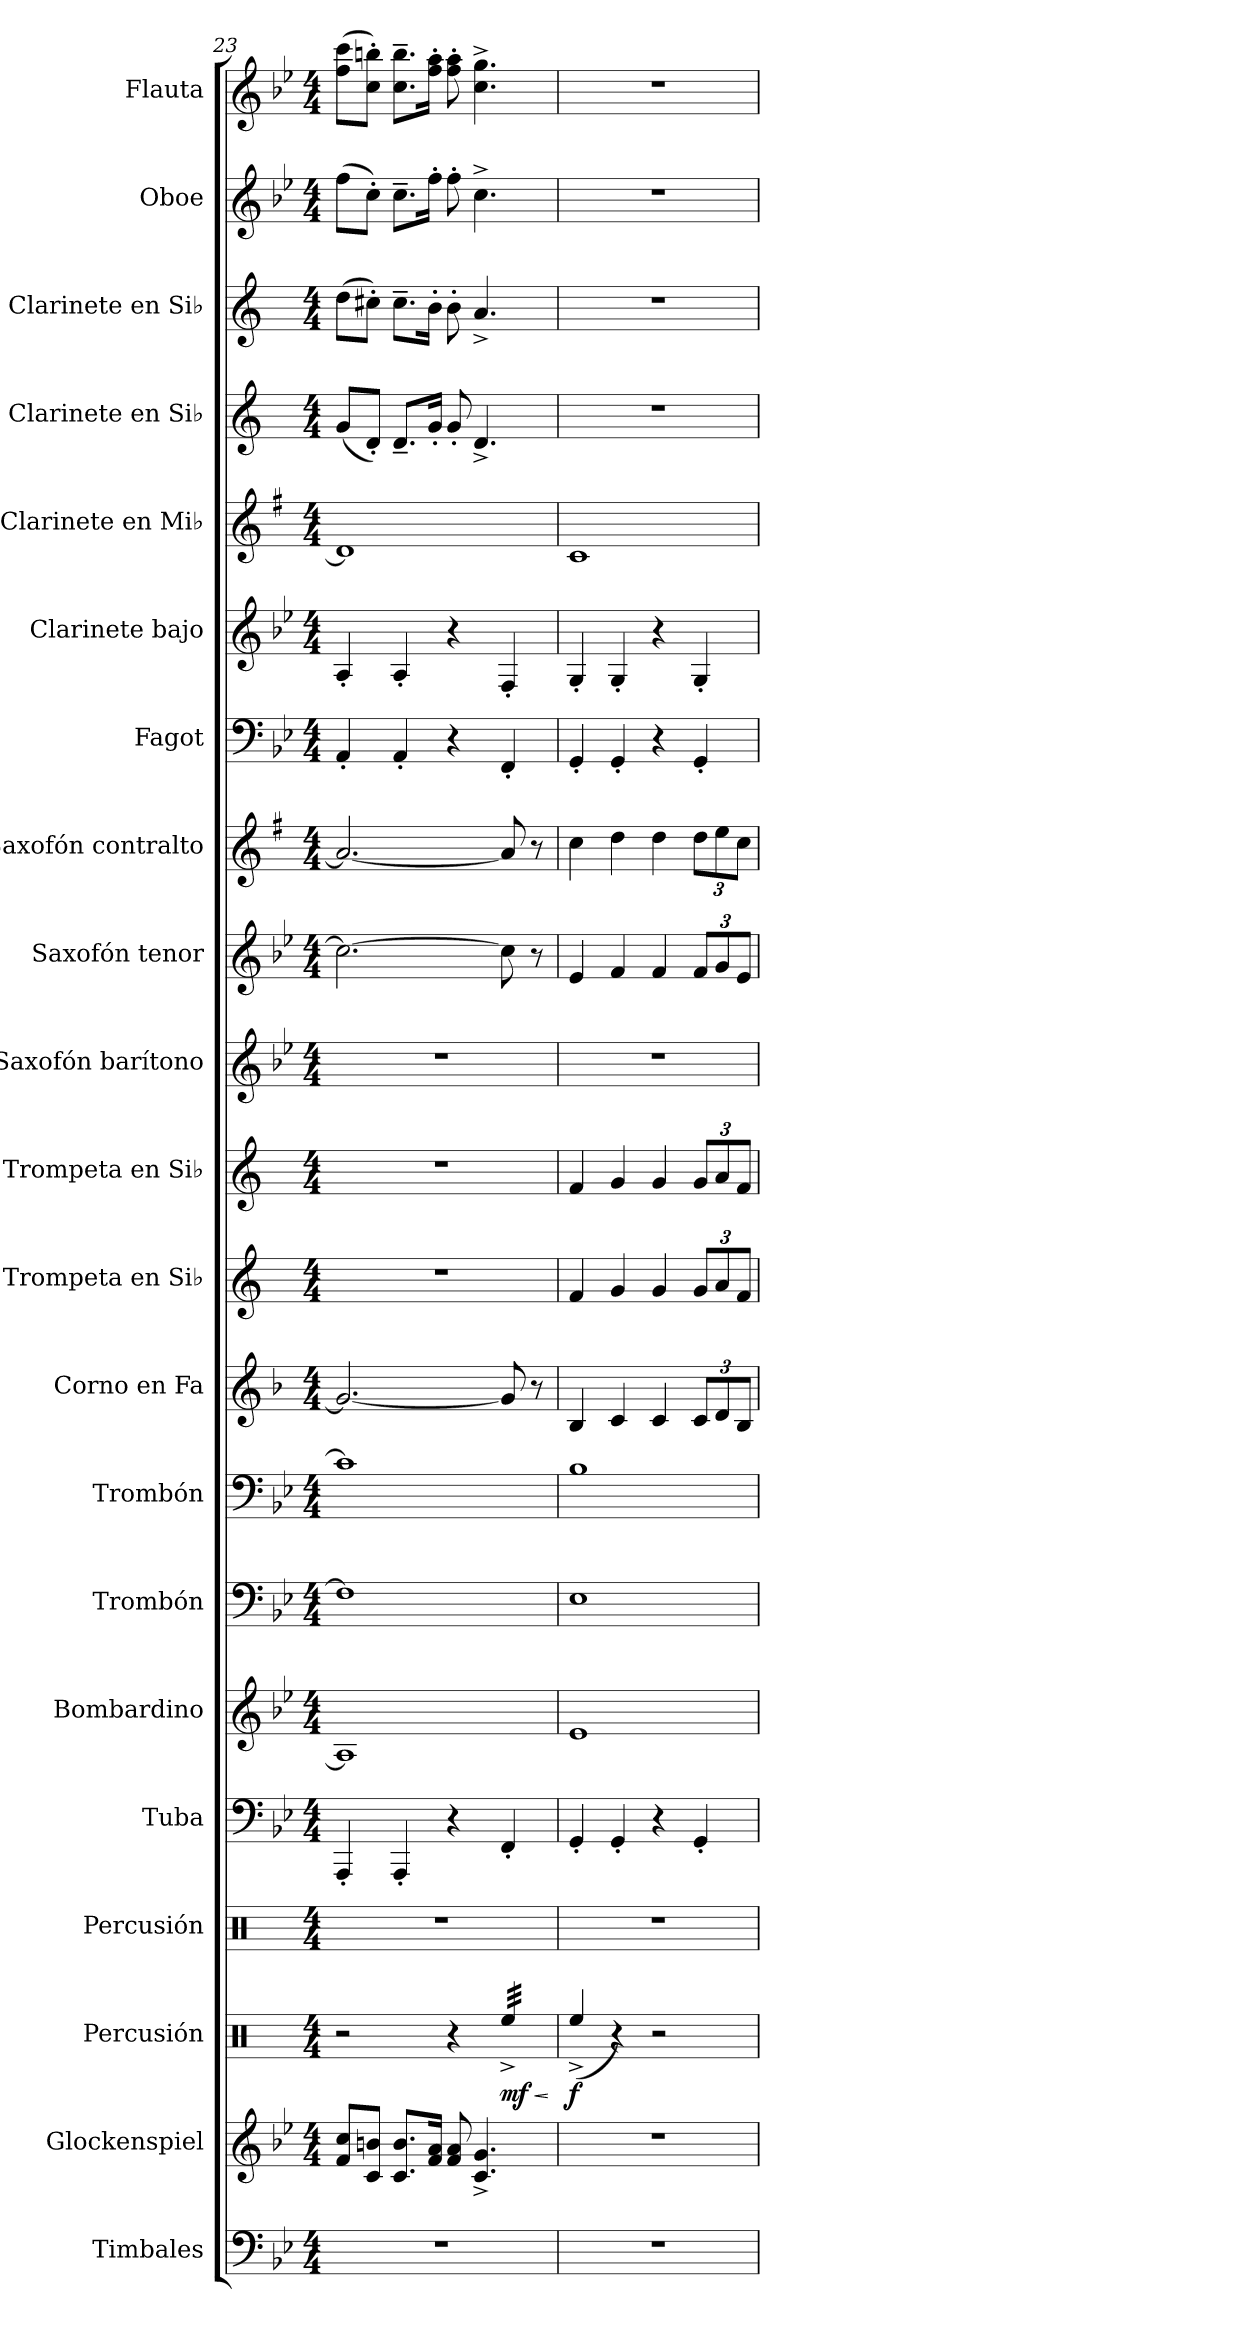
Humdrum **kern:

**kern	**kern	**kern	**dynam	**kern	**kern	**kern	**kern	**kern	**kern	**kern	**kern	**kern	**kern	**kern	**kern	**kern	**kern	**kern	**kern	**kern	**kern
*part21	*part20	*part19	*part19	*part18	*part17	*part16	*part15	*part14	*part13	*part12	*part11	*part10	*part9	*part8	*part7	*part6	*part5	*part4	*part3	*part2	*part1
*staff21	*staff20	*staff19	*staff19	*staff18	*staff17	*staff16	*staff15	*staff14	*staff13	*staff12	*staff11	*staff10	*staff9	*staff8	*staff7	*staff6	*staff5	*staff4	*staff3	*staff2	*staff1
*I"Timbales	*I"Glockenspiel	*I"Percusión	*	*I"Percusión	*I"Tuba	*I"Bombardino	*I"Trombón	*I"Trombón	*I"Corno en Fa	*I"Trompeta en Si♭	*I"Trompeta en Si♭	*I"Saxofón barítono	*I"Saxofón tenor	*I"Saxofón contralto	*I"Fagot	*I"Clarinete bajo	*I"Clarinete en Mi♭	*I"Clarinete en Si♭	*I"Clarinete en Si♭	*I"Oboe	*I"Flauta
*I'Timb.	*I'Glock.	*I'Perc.	*	*I'Perc.	*I'Tba.	*I'Bo.	*I'Tbn.	*I'Tbn.	*I'Cor. Fa	*I'Tpt. Si♭	*I'Tpt. Si♭	*I'Sax. Bar.	*I'Sax. T.	*I'Sax. Ctrl.	*I'Fag.	*I'Cl. B.	*I'Cl. Mi♭	*I'Cl. Si♭	*I'Cl. Si♭	*I'Ob.	*I'Fl.
!!LO:PB:g=z
*clefF4	*clefG2	*clefX	*	*clefX	*clefF4	*clefG2	*clefF4	*clefF4	*clefG2	*clefG2	*clefG2	*clefG2	*clefG2	*clefG2	*clefF4	*clefG2	*clefG2	*clefG2	*clefG2	*clefG2	*clefG2
*	*ITrd-14c-24	*	*	*	*	*ITrd8c14	*	*	*ITrd4c7	*ITrd1c2	*ITrd1c2	*ITrd12c21	*ITrd8c14	*ITrd5c9	*	*ITrd8c14	*ITrd-2c-3	*ITrd1c2	*ITrd1c2	*	*
*k[b-e-]	*k[b-e-]	*k[]	*	*k[]	*k[b-e-]	*k[b-e-]	*k[b-e-]	*k[b-e-]	*k[b-e-]	*k[b-e-]	*k[b-e-]	*k[b-e-]	*k[b-e-]	*k[b-e-]	*k[b-e-]	*k[b-e-]	*k[b-e-]	*k[b-e-]	*k[b-e-]	*k[b-e-]	*k[b-e-]
*M4/4	*M4/4	*M4/4	*	*M4/4	*M4/4	*M4/4	*M4/4	*M4/4	*M4/4	*M4/4	*M4/4	*M4/4	*M4/4	*M4/4	*M4/4	*M4/4	*M4/4	*M4/4	*M4/4	*M4/4	*M4/4
=23	=23	=23	=23	=23	=23	=23	=23	=23	=23	=23	=23	=23	=23	=23	=23	=23	=23	=23	=23	=23	=23
1r	8fff/ 8cccc/L	2r	.	1r	4AAA'/	1AA]	1F]	1c]	2.c/_	1r	1r	1r	2.c\_	2.c/_	4AA'/	4AA'/	1f]	(<8f/L	(>8cc\L	(>8ff\L	(>8ff\ 8ccc\L
.	8ccc/ 8bbbn/J	.	.	.	.	.	.	.	.	.	.	.	.	.	.	.	.	8c'/J)	8bn'\J)	8cc'\J)	8cc\' 8bbn\'J)
.	8.ccc/ 8.bbb/L	.	.	.	4AAA'/	.	.	.	.	.	.	.	.	.	4AA'/	4AA'/	.	8.c~/L	8.b~\L	8.cc~\L	8.cc\~ 8.bb\~L
.	16fff/ 16aaa/Jk	.	.	.	.	.	.	.	.	.	.	.	.	.	.	.	.	16f'/Jk	16a'\Jk	16ff'\Jk	16ff\' 16aa\'Jk
.	8fff/ 8aaa/	4r	.	.	4r	.	.	.	.	.	.	.	.	.	4r	4r	.	8f'/	8a'\	8ff'\	8ff\' 8aa\'
.	4.ccc/^ 4.ggg/^	.	.	.	.	.	.	.	.	.	.	.	.	.	.	.	.	4.c^/	4.g^/	4.cc^\	4.cc\^ 4.gg\^
!	!	!	!LO:HP:b	!	!	!	!	!	!	!	!	!	!	!	!	!	!	!	!	!	!
!	!	!	!LO:DY:n=1:b	!	!	!	!	!	!	!	!	!	!	!	!	!	!	!	!	!	!
*	*	*tremolo	*	*	*	*	*	*	*	*	*	*	*	*	*	*	*	*	*	*	*
.	.	(<32Ree^/LLL	< mf	.	4FF'/	.	.	.	8c/]	.	.	.	8c\]	8c/]	4FF'/	4FF'/	.	.	.	.	.
.	.	(<32Ree^/	.	.	.	.	.	.	.	.	.	.	.	.	.	.	.	.	.	.	.
.	.	(<32Ree^/	.	.	.	.	.	.	.	.	.	.	.	.	.	.	.	.	.	.	.
.	.	(<32Ree^/	.	.	.	.	.	.	.	.	.	.	.	.	.	.	.	.	.	.	.
.	.	(<32Ree^/	.	.	.	.	.	.	8r	.	.	.	8r	8r	.	.	.	.	.	.	.
.	.	(<32Ree^/	.	.	.	.	.	.	.	.	.	.	.	.	.	.	.	.	.	.	.
.	.	(<32Ree^/	.	.	.	.	.	.	.	.	.	.	.	.	.	.	.	.	.	.	.
.	.	32Ree^/JJJ	.	.	.	.	.	.	.	.	.	.	.	.	.	.	.	.	.	.	.
*	*	*Xtremolo	*	*	*	*	*	*	*	*	*	*	*	*	*	*	*	*	*	*	*
.	.	.	[	.	.	.	.	.	.	.	.	.	.	.	.	.	.	.	.	.	.
=24	=24	=24	=24	=24	=24	=24	=24	=24	=24	=24	=24	=24	=24	=24	=24	=24	=24	=24	=24	=24	=24
!	!	!	!LO:DY:b	!	!	!	!	!	!	!	!	!	!	!	!	!	!	!	!	!	!
1r	1r	(<4Ree^/)	f	1r	4GG'/	1E-	1E-	1B-	4E-/	4e-/	4e-/	1r	4E-/	4e-\	4GG'/	4GG'/	1e-	1r	1r	1r	1r
.	.	4r)	.	.	4GG'/	.	.	.	4F/	4f/	4f/	.	4F/	4f\	4GG'/	4GG'/	.	.	.	.	.
.	.	2r	.	.	4r	.	.	.	4F/	4f/	4f/	.	4F/	4f\	4r	4r	.	.	.	.	.
*	*	*	*	*	*	*	*	*	*Xbrackettup	*Xbrackettup	*Xbrackettup	*	*Xbrackettup	*Xbrackettup	*	*	*	*	*	*	*
.	.	.	.	.	4GG'/	.	.	.	12F/L	12f/L	12f/L	.	12F/L	12f\L	4GG'/	4GG'/	.	.	.	.	.
.	.	.	.	.	.	.	.	.	12G/	12g/	12g/	.	12G/	12g\	.	.	.	.	.	.	.
.	.	.	.	.	.	.	.	.	12E-/J	12e-/J	12e-/J	.	12E-/J	12e-\J	.	.	.	.	.	.	.
=	=	=	=	=	=	=	=	=	=	=	=	=	=	=	=	=	=	=	=	=	=
*-	*-	*-	*-	*-	*-	*-	*-	*-	*-	*-	*-	*-	*-	*-	*-	*-	*-	*-	*-	*-	*-
